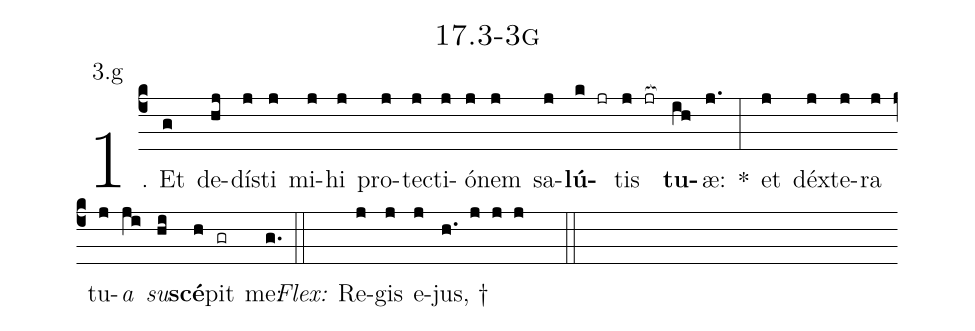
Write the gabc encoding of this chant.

name: 17.3-3g;
annotation: 3.g;
%%
(c4)1. Et(g) de(hj)dís(j)ti(j) mi(j)hi(j) pro(j)tec(j)ti(j)ó(j)nem(j) sa(j)<b>lú</b>(k jr)tis(j jr[ocb:1{]) <b>tu</b>(ih[ocb:0}])æ:(j.) *(:) et(j) déx(j)te(j)ra(j) tu(j)<i>a</i>(ji) <i>su</i>(hi)<b>scé</b>(h)pit(gr) me:(g.) (::)
<i>Flex:</i>()  Re(j)gis(j) e(j)jus, †(h. j j j  ::)

%E(j) u(j) o(ji) u(hi) a(h) e.(g.) (::)
